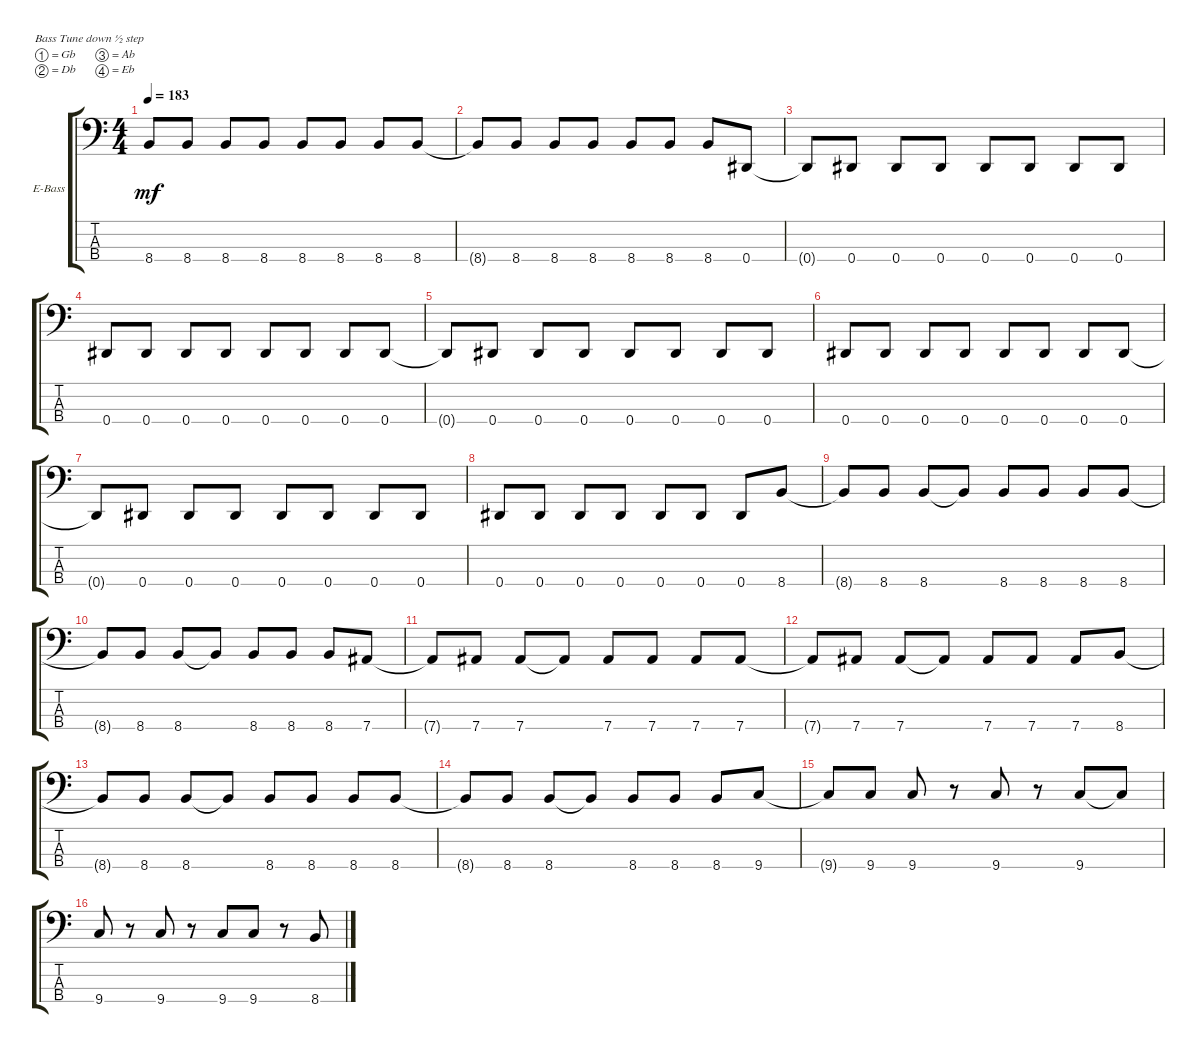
\bracketExtendMode groupsimilarinstruments
\firstSystemTrackNameOrientation horizontal
\otherSystemsTrackNameOrientation horizontal
\track ("Electric Bass" "E-Bass") {instrument electricbassfinger}
\staff {score tabs}
\tuning (Gb2 Db2 Ab1 Eb1)
\ts (4 4)
\tempo 183
\clef f4
\ks c
8.4{t}.8{dy mf} 8.4.8 8.4.8 8.4.8 8.4.8 8.4.8 8.4.8 8.4.8 |
8.4{t}.8 8.4.8 8.4.8 8.4.8 8.4.8 8.4.8 8.4.8 0.4.8 |
0.4{t}.8 0.4.8 0.4.8 0.4.8 0.4.8 0.4.8 0.4.8 0.4.8 |
0.4.8 0.4.8 0.4.8 0.4.8 0.4.8 0.4.8 0.4.8 0.4.8 |
0.4{t}.8 0.4.8 0.4.8 0.4.8 0.4.8 0.4.8 0.4.8 0.4.8 |
0.4.8 0.4.8 0.4.8 0.4.8 0.4.8 0.4.8 0.4.8 0.4.8 |
0.4{t}.8 0.4.8 0.4.8 0.4.8 0.4.8 0.4.8 0.4.8 0.4.8 |
0.4.8 0.4.8 0.4.8 0.4.8 0.4.8 0.4.8 0.4.8 8.4.8 |
8.4{t}.8 8.4.8 8.4.8 8.4{t}.8 8.4.8 8.4.8 8.4.8 8.4.8 |
8.4{t}.8 8.4.8 8.4.8 8.4{t}.8 8.4.8 8.4.8 8.4.8 7.4.8 |
7.4{t}.8 7.4.8 7.4.8 7.4{t}.8 7.4.8 7.4.8 7.4.8 7.4.8 |
7.4{t}.8 7.4.8 7.4.8 7.4{t}.8 7.4.8 7.4.8 7.4.8 8.4.8 |
8.4{t}.8 8.4.8 8.4.8 8.4{t}.8 8.4.8 8.4.8 8.4.8 8.4.8 |
8.4{t}.8 8.4.8 8.4.8 8.4{t}.8 8.4.8 8.4.8 8.4.8 9.4.8 |
9.4{t}.8 9.4.8 9.4.8 r.8 9.4.8 r.8 9.4.8 9.4{t}.8 |
9.4.8 r.8 9.4.8 r.8 9.4.8 9.4.8 r.8 8.4.8
